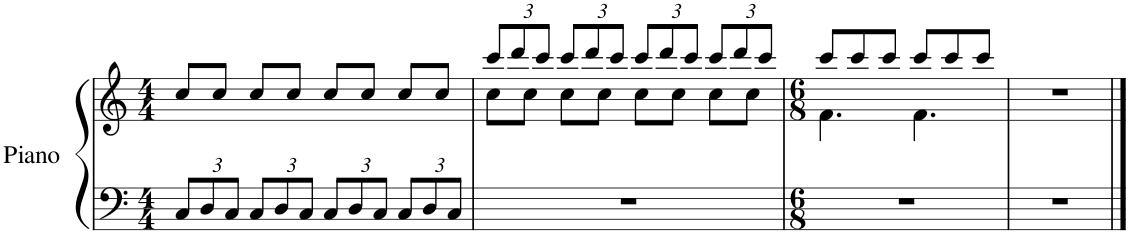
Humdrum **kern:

**kern	**kern
*part1	*part1
*staff2	*staff1
*I"Piano	*
*I'Pno.	*
*clefF4	*clefG2
*k[]	*k[]
*M4/4	*M4/4
*Xbrackettup	*
=1	=1
12C/L	8cc/L
12D/	.
.	8cc/J
12C/J	.
12C/L	8cc/L
12D/	.
.	8cc/J
12C/J	.
12C/L	8cc/L
12D/	.
.	8cc/J
12C/J	.
12C/L	8cc/L
12D/	.
.	8cc/J
12C/J	.
=2	=2
*	*Xbrackettup
*	*^
1r	12ccc/L	8cc\L
.	12ddd/	.
.	.	8cc\J
.	12ccc/J	.
.	12ccc/L	8cc\L
.	12ddd/	.
.	.	8cc\J
.	12ccc/J	.
.	12ccc/L	8cc\L
.	12ddd/	.
.	.	8cc\J
.	12ccc/J	.
.	12ccc/L	8cc\L
.	12ddd/	.
.	.	8cc\J
.	12ccc/J	.
=3	=3	=3
*M6/8	*M6/8	*
2.r	8ccc/L	4.f\
.	8ccc/	.
.	8ccc/J	.
.	8ccc/L	4.f\
.	8ccc/	.
.	8ccc/J	.
*	*v	*v
=4	=4
2.r	2.r
==	==
*-	*-
